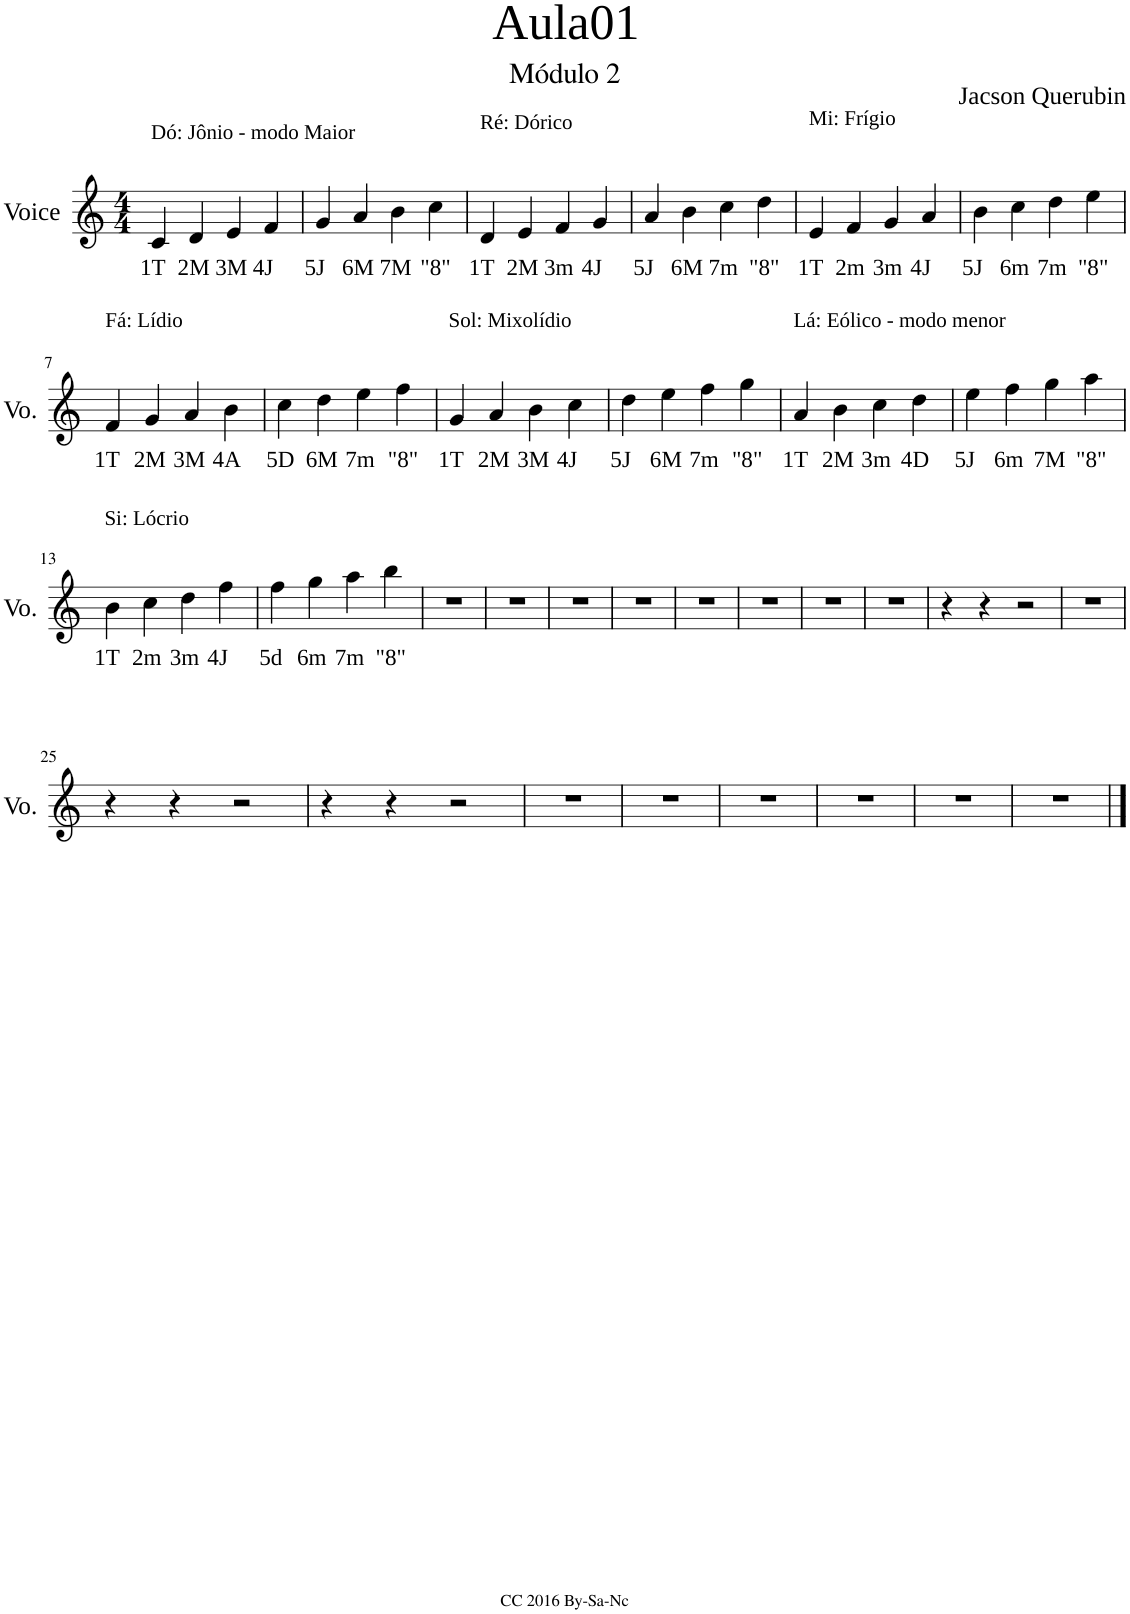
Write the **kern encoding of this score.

**kern	**text	**harte
*part1	*part1	*part1
*staff1	*staff1	*
*I"Voice	*	*
*I'Vo.	*	*
*clefG2	*	*
*k[]	*	*
*M4/4	*	*
=1	=1	=1
!LO:TX:a:t=Dó&colon; Jônio - modo Maior	!	!
!	!LO:LY:b	!LO:H:kt=N.C.
4c/	1T	N
!	!LO:LY:b	!
4d/	2M	.
!	!LO:LY:b	!
4e/	3M	.
!	!LO:LY:b	!
4f/	4J	.
=2	=2	=2
!	!LO:LY:b	!
4g/	5J	.
!	!LO:LY:b	!
4a/	6M	.
!	!LO:LY:b	!
4b\	7M	.
!	!LO:LY:b	!
4cc\	"8"	.
=3	=3	=3
!LO:TX:a:t=Ré&colon; Dórico	!	!
!	!LO:LY:b	!LO:H:n=1:kt=N.C.
!	!	!LO:H:n=2:kt=N.C.
4d/	1T	N N
!	!LO:LY:b	!
4e/	2M	.
!	!LO:LY:b	!
4f/	3m	.
!	!LO:LY:b	!
4g/	4J	.
=4	=4	=4
!	!LO:LY:b	!
4a/	5J	.
!	!LO:LY:b	!
4b\	6M	.
!	!LO:LY:b	!
4cc\	7m	.
!	!LO:LY:b	!
4dd\	"8"	.
=5	=5	=5
!LO:TX:a:t=Mi&colon; Frígio	!	!
!	!LO:LY:b	!LO:H:n=1:kt=N.C.
!	!	!LO:H:n=2:kt=N.C.
4e/	1T	N N
!	!LO:LY:b	!
4f/	2m	.
!	!LO:LY:b	!
4g/	3m	.
!	!LO:LY:b	!
4a/	4J	.
=6	=6	=6
!	!LO:LY:b	!
4b\	5J	.
!	!LO:LY:b	!
4cc\	6m	.
!	!LO:LY:b	!
4dd\	7m	.
!	!LO:LY:b	!
4ee\	"8"	.
!!LO:LB:g=z
=7	=7	=7
!LO:TX:a:t=Fá&colon; Lídio	!	!
!	!LO:LY:b	!LO:H:n=1:kt=N.C.
!	!	!LO:H:n=2:kt=N.C.
4f/	1T	N N
!	!LO:LY:b	!
4g/	2M	.
!	!LO:LY:b	!
4a/	3M	.
!	!LO:LY:b	!
4b\	4A	.
=8	=8	=8
!	!LO:LY:b	!
4cc\	5D	.
!	!LO:LY:b	!
4dd\	6M	.
!	!LO:LY:b	!
4ee\	7m	.
!	!LO:LY:b	!
4ff\	"8"	.
=9	=9	=9
!LO:TX:a:t=Sol&colon; Mixolídio	!	!
!	!LO:LY:b	!LO:H:n=1:kt=N.C.
!	!	!LO:H:n=2:kt=N.C.
4g/	1T	N N
!	!LO:LY:b	!
4a/	2M	.
!	!LO:LY:b	!
4b\	3M	.
!	!LO:LY:b	!
4cc\	4J	.
=10	=10	=10
!	!LO:LY:b	!
4dd\	5J	.
!	!LO:LY:b	!
4ee\	6M	.
!	!LO:LY:b	!
4ff\	7m	.
!	!LO:LY:b	!
4gg\	"8"	.
=11	=11	=11
!LO:TX:a:t=Lá&colon; Eólico - modo menor	!	!
!	!LO:LY:b	!LO:H:n=1:kt=N.C.
!	!	!LO:H:n=2:kt=N.C.
4a/	1T	N N
!	!LO:LY:b	!
4b\	2M	.
!	!LO:LY:b	!
4cc\	3m	.
!	!LO:LY:b	!
4dd\	4D	.
=12	=12	=12
!	!LO:LY:b	!
4ee\	5J	.
!	!LO:LY:b	!
4ff\	6m	.
!	!LO:LY:b	!
4gg\	7M	.
!	!LO:LY:b	!
4aa\	"8"	.
!!LO:LB:g=z
=13	=13	=13
!LO:TX:a:t=Si&colon; Lócrio	!	!
!	!LO:LY:b	!LO:H:n=1:kt=N.C.
!	!	!LO:H:n=2:kt=N.C.
4b\	1T	N N
!	!LO:LY:b	!
4cc\	2m	.
!	!LO:LY:b	!
4dd\	3m	.
!	!LO:LY:b	!
4ff\	4J	.
=14	=14	=14
!	!LO:LY:b	!
4ff\	5d	.
!	!LO:LY:b	!
4gg\	6m	.
!	!LO:LY:b	!
4aa\	7m	.
!	!LO:LY:b	!
4bb\	"8"	.
=15	=15	=15
1r	.	.
=16	=16	=16
1r	.	.
=17	=17	=17
1r	.	.
=18	=18	=18
1r	.	.
=19	=19	=19
1r	.	.
=20	=20	=20
1r	.	.
=21	=21	=21
1r	.	.
=22	=22	=22
1r	.	.
=23	=23	=23
4r	.	.
4r	.	.
2r	.	.
=24	=24	=24
1r	.	.
!!LO:LB:g=z
=25	=25	=25
4r	.	.
4r	.	.
2r	.	.
=26	=26	=26
4r	.	.
4r	.	.
2r	.	.
=27	=27	=27
1r	.	.
=28	=28	=28
1r	.	.
=29	=29	=29
1r	.	.
=30	=30	=30
1r	.	.
=31	=31	=31
1r	.	.
=32	=32	=32
1r	.	.
==	==	==
*-	*-	*-
